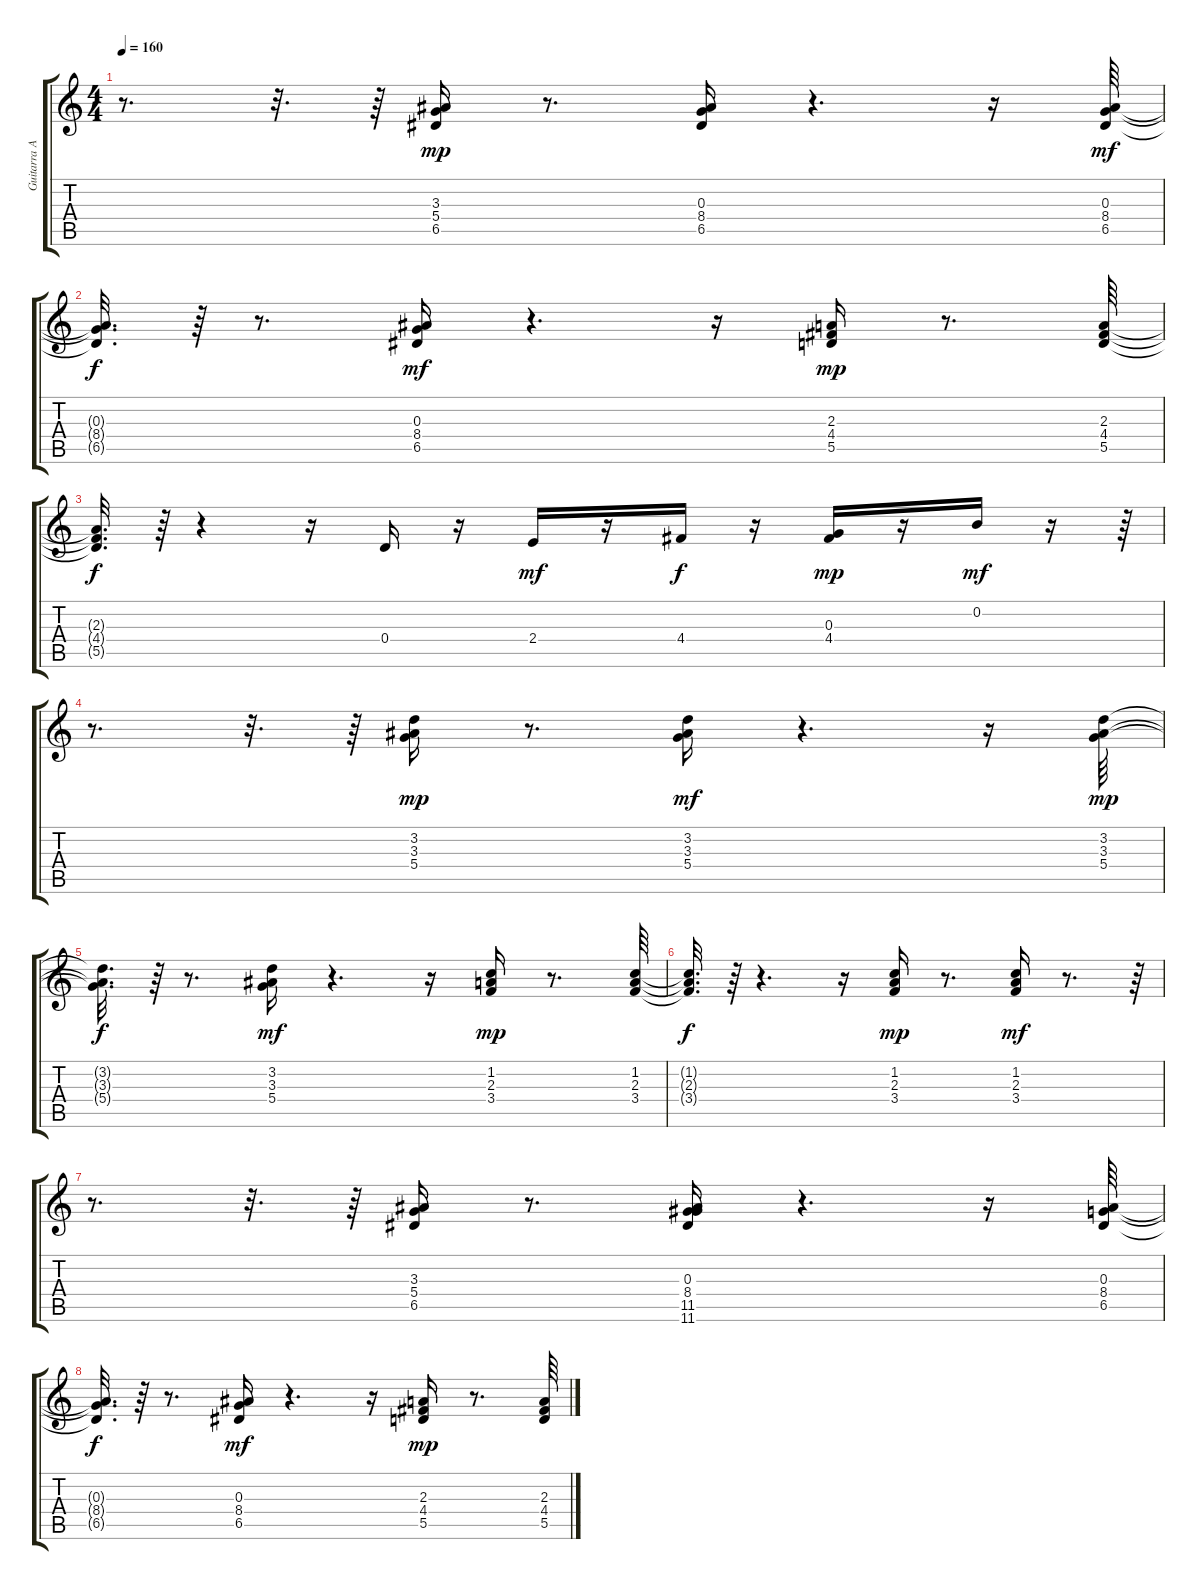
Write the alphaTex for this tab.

\track ("Guitarra Acomp" "Guitarra A") {instrument acousticguitarnylon}
\staff {score tabs}
\tuning (E4 B3 G3 D3 A2 E2) {hide}
\ts (4 4)
\tempo 160
\clef g2
\ks c
r.8{d dy mf} r.32{d} r.64 (3.3 5.4 6.5).16{dy mp} r.8{d} (0.3 8.4 6.5).16 r.4{d} r.16 (0.3 8.4 6.5).64{dy mf} |
(0.3{t} 8.4{t} 6.5{t}).32{d dy f} r.64 r.8{d} (0.3 8.4 6.5).16{dy mf} r.4{d} r.16 (2.3 4.4 5.5).16{dy mp} r.8{d} (2.3 4.4 5.5).64 |
(2.3{t} 4.4{t} 5.5{t}).32{d dy f} r.64 r.4 r.16 0.4.16 r.16 2.4.16{dy mf} r.16 4.4.16{dy f} r.16 (0.3 4.4).16{dy mp} r.16 0.2.16{dy mf} r.16 r.64 |
r.8{d} r.32{d} r.64 (3.2 3.3 5.4).16{dy mp} r.8{d} (3.2 3.3 5.4).16{dy mf} r.4{d} r.16 (3.2 3.3 5.4).64{dy mp} |
(3.2{t} 3.3{t} 5.4{t}).32{d dy f} r.64 r.8{d} (3.2 3.3 5.4).16{dy mf} r.4{d} r.16 (1.2 2.3 3.4).16{dy mp} r.8{d} (1.2 2.3 3.4).64 |
(1.2{t} 2.3{t} 3.4{t}).32{d dy f} r.64 r.4{d} r.16 (1.2 2.3 3.4).16{dy mp} r.8{d} (1.2 2.3 3.4).16{dy mf} r.8{d} r.64 |
r.8{d} r.32{d} r.64 (3.3 5.4 6.5).16 r.8{d} (0.3 8.4 11.5 11.6).16 r.4{d} r.16 (0.3 8.4 6.5).64 |
(0.3{t} 8.4{t} 6.5{t}).32{d dy f} r.64 r.8{d} (0.3 8.4 6.5).16{dy mf} r.4{d} r.16 (2.3 4.4 5.5).16{dy mp} r.8{d} (2.3 4.4 5.5).64
